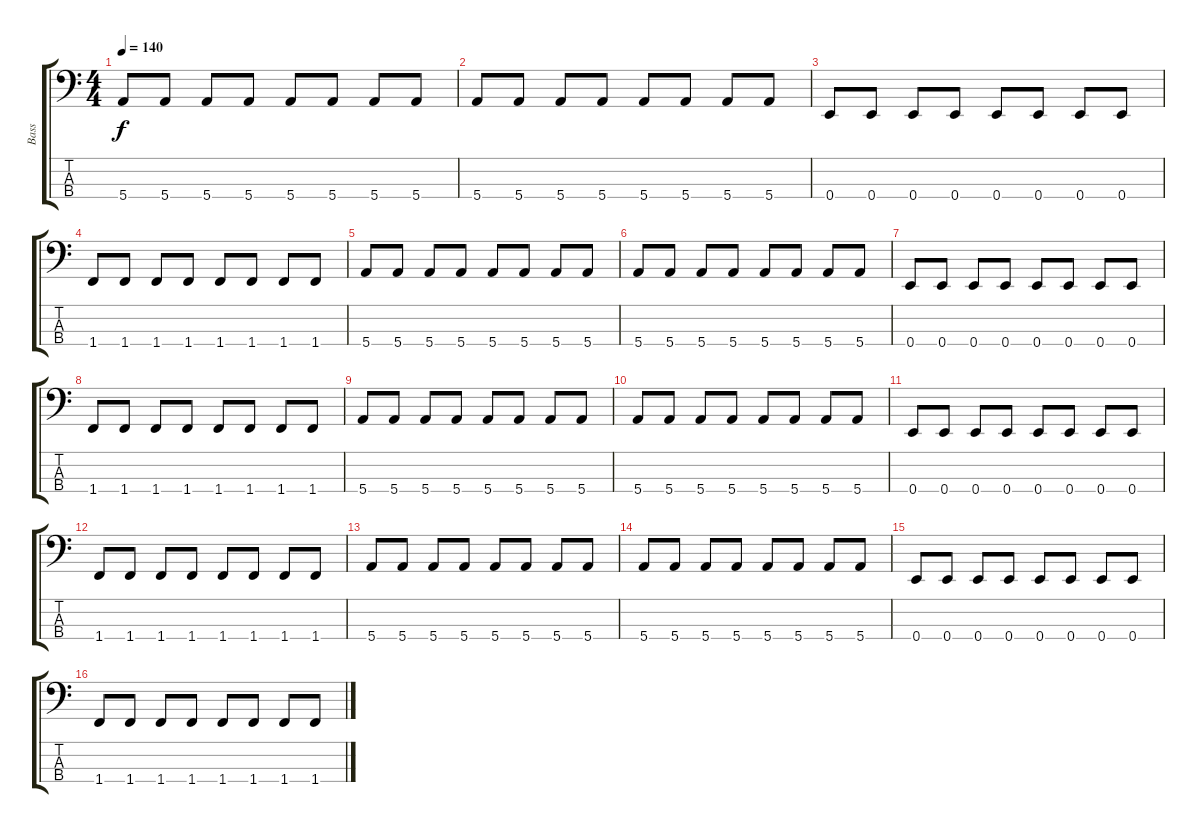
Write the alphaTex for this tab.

\track ("Bass" "Bass") {instrument electricbassfinger}
\staff {score tabs}
\tuning (G2 D2 A1 E1) {hide}
\ts (4 4)
\tempo 140
\clef f4
\ks c
5.4.8{dy f} 5.4.8 5.4.8 5.4.8 5.4.8 5.4.8 5.4.8 5.4.8 |
5.4.8 5.4.8 5.4.8 5.4.8 5.4.8 5.4.8 5.4.8 5.4.8 |
0.4.8 0.4.8 0.4.8 0.4.8 0.4.8 0.4.8 0.4.8 0.4.8 |
1.4.8 1.4.8 1.4.8 1.4.8 1.4.8 1.4.8 1.4.8 1.4.8 |
5.4.8 5.4.8 5.4.8 5.4.8 5.4.8 5.4.8 5.4.8 5.4.8 |
5.4.8 5.4.8 5.4.8 5.4.8 5.4.8 5.4.8 5.4.8 5.4.8 |
0.4.8 0.4.8 0.4.8 0.4.8 0.4.8 0.4.8 0.4.8 0.4.8 |
1.4.8 1.4.8 1.4.8 1.4.8 1.4.8 1.4.8 1.4.8 1.4.8 |
5.4.8 5.4.8 5.4.8 5.4.8 5.4.8 5.4.8 5.4.8 5.4.8 |
5.4.8 5.4.8 5.4.8 5.4.8 5.4.8 5.4.8 5.4.8 5.4.8 |
0.4.8 0.4.8 0.4.8 0.4.8 0.4.8 0.4.8 0.4.8 0.4.8 |
1.4.8 1.4.8 1.4.8 1.4.8 1.4.8 1.4.8 1.4.8 1.4.8 |
5.4.8 5.4.8 5.4.8 5.4.8 5.4.8 5.4.8 5.4.8 5.4.8 |
5.4.8 5.4.8 5.4.8 5.4.8 5.4.8 5.4.8 5.4.8 5.4.8 |
0.4.8 0.4.8 0.4.8 0.4.8 0.4.8 0.4.8 0.4.8 0.4.8 |
1.4.8 1.4.8 1.4.8 1.4.8 1.4.8 1.4.8 1.4.8 1.4.8
